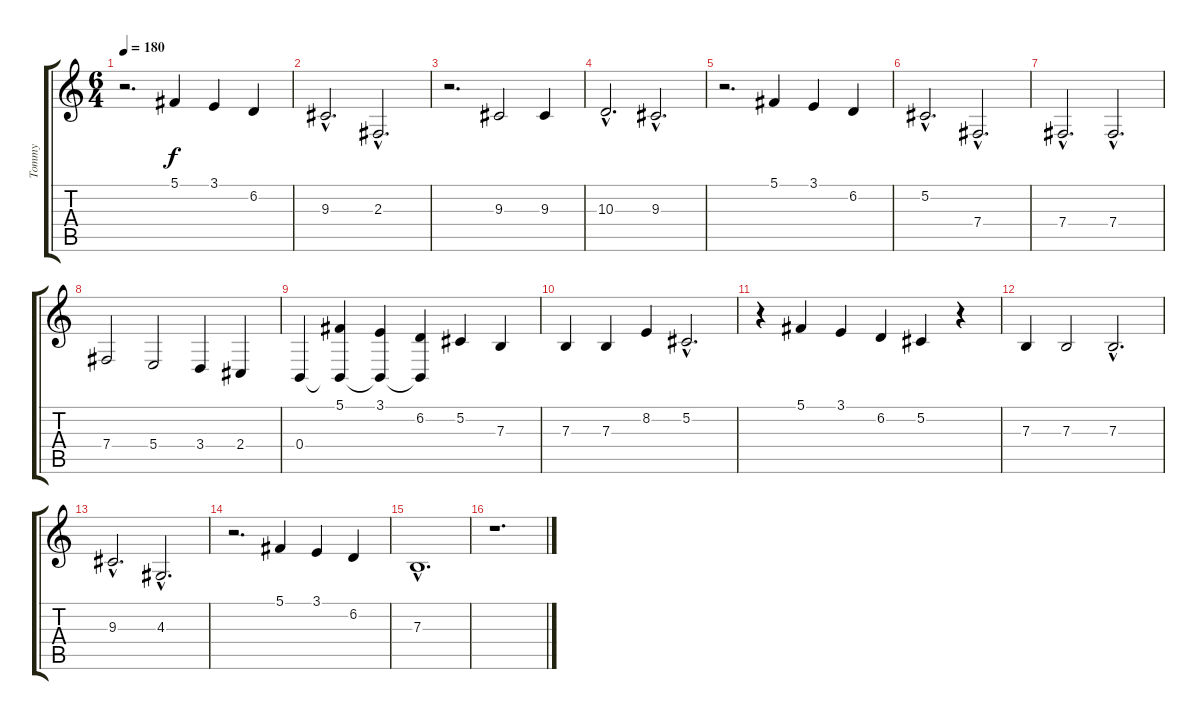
\track ("Tommy" "Tommy") {instrument harpsichord}
\staff {score tabs}
\tuning (Db4 Ab3 E3 B2 Gb2 B1) {hide}
\ts (6 4)
\tempo 180
\clef g2
\ks c
r.2{d dy f} 5.1.4 3.1.4 6.2.4 |
9.3{hac}.2{d} 2.3{hac}.2{d} |
r.2{d} 9.3.2 9.3.4 |
10.3{hac}.2{d} 9.3{hac}.2{d} |
r.2{d} 5.1.4 3.1.4 6.2.4 |
5.2{hac}.2{d} 7.4{hac}.2{d} |
7.4{hac}.2{d} 7.4{hac}.2{d} |
7.4.2 5.4.2 3.4.4 2.4.4 |
\section ("" "")
0.4.4 (5.1 0.4{t}).4 (3.1 0.4{t}).4 (6.2 0.4{t}).4 5.2.4 7.3.4 |
7.3.4 7.3.4 8.2.4 5.2{hac}.2{d} |
r.4 5.1.4 3.1.4 6.2.4 5.2.4 r.4 |
7.3.4 7.3.2 7.3{hac}.2{d} |
9.3{hac}.2{d} 4.3{hac}.2{d} |
r.2{d} 5.1.4 3.1.4 6.2.4 |
7.3{hac}.1{d} |
r.1{d}
